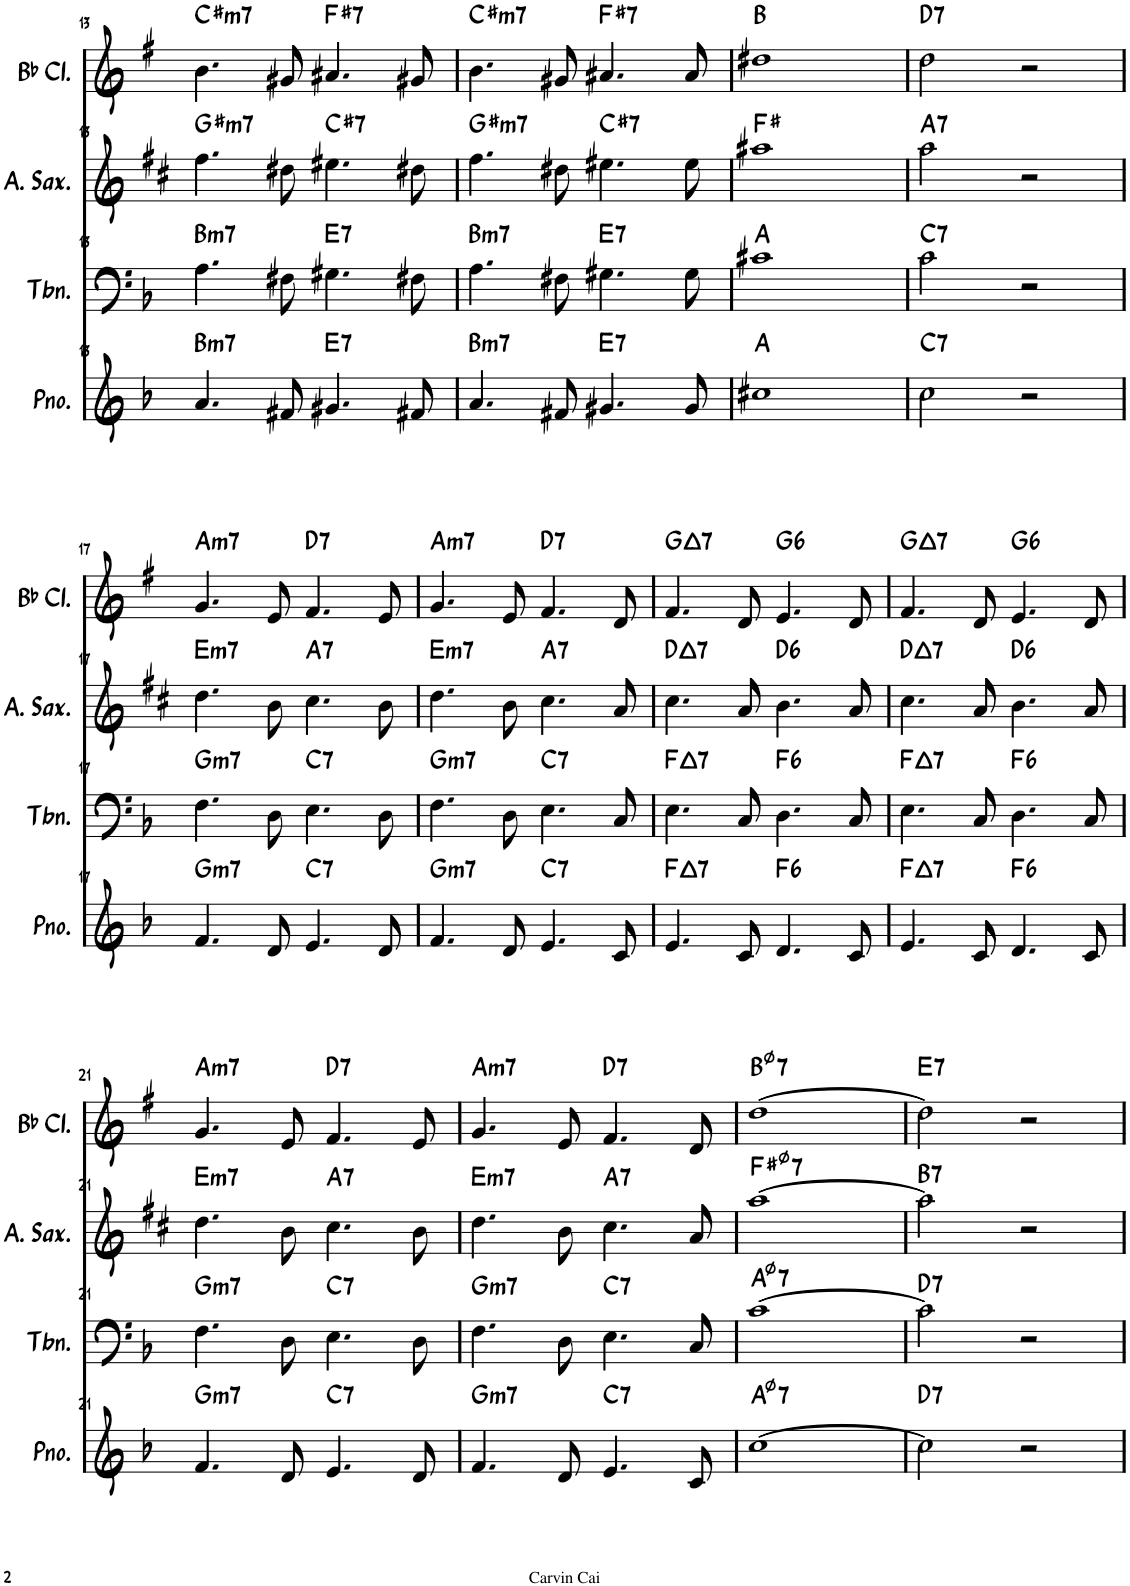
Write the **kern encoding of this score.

**kern	**harte	**kern	**harte	**kern	**harte	**kern	**harte
*part4	*part4	*part3	*part3	*part2	*part2	*part1	*part1
*staff4	*	*staff3	*	*staff2	*	*staff1	*
*I"钢琴	*	*I"长号	*	*I"中音萨克斯	*	*I"降B调单簧管	*
!!LO:PB:g=z
*clefG2	*	*clefF4	*	*clefG2	*	*clefG2	*
*	*	*	*	*Trd5c9	*	*Trd1c2	*
*k[b-]	*	*k[b-]	*	*k[f#c#]	*	*k[f#]	*
*M4/4	*	*M4/4	*	*M4/4	*	*M4/4	*
=13	=13	=13	=13	=13	=13	=13	=13
!	!LO:H:kt=m7	!	!LO:H:kt=m7	!	!LO:H:kt=m7	!	!LO:H:kt=m7
4.a/	B:min7	4.A\	B:min7	4.ff#\	G#:min7	4.b\	C#:min7
8f#X/	.	8F#X\	.	8dd#X\	.	8g#X/	.
!	!LO:H:kt=7	!	!LO:H:kt=7	!	!LO:H:kt=7	!	!LO:H:kt=7
4.g#X/	E:7	4.G#X\	E:7	4.ee#X\	C#:7	4.a#X/	F#:7
8f#X/	.	8F#X\	.	8dd#X\	.	8g#X/	.
=14	=14	=14	=14	=14	=14	=14	=14
!	!LO:H:kt=m7	!	!LO:H:kt=m7	!	!LO:H:kt=m7	!	!LO:H:kt=m7
4.a/	B:min7	4.A\	B:min7	4.ff#\	G#:min7	4.b\	C#:min7
8f#X/	.	8F#X\	.	8dd#X\	.	8g#X/	.
!	!LO:H:kt=7	!	!LO:H:kt=7	!	!LO:H:kt=7	!	!LO:H:kt=7
4.g#X/	E:7	4.G#X\	E:7	4.ee#X\	C#:7	4.a#X/	F#:7
8g#/	.	8G#\	.	8ee#\	.	8a#/	.
=15	=15	=15	=15	=15	=15	=15	=15
1cc#X	A:maj	1c#X	A:maj	1aa#X	F#:maj	1dd#X	B:maj
=16	=16	=16	=16	=16	=16	=16	=16
!	!LO:H:kt=7	!	!LO:H:kt=7	!	!LO:H:kt=7	!	!LO:H:kt=7
2cc\	C:7	2c\	C:7	2aa\	A:7	2dd\	D:7
2r	.	2r	.	2r	.	2r	.
!!LO:LB:g=z
=17	=17	=17	=17	=17	=17	=17	=17
!	!LO:H:kt=m7	!	!LO:H:kt=m7	!	!LO:H:kt=m7	!	!LO:H:kt=m7
4.f/	G:min7	4.F\	G:min7	4.dd\	E:min7	4.g/	A:min7
8d/	.	8D\	.	8b\	.	8e/	.
!	!LO:H:kt=7	!	!LO:H:kt=7	!	!LO:H:kt=7	!	!LO:H:kt=7
4.e/	C:7	4.E\	C:7	4.cc#\	A:7	4.f#/	D:7
8d/	.	8D\	.	8b\	.	8e/	.
=18	=18	=18	=18	=18	=18	=18	=18
!	!LO:H:kt=m7	!	!LO:H:kt=m7	!	!LO:H:kt=m7	!	!LO:H:kt=m7
4.f/	G:min7	4.F\	G:min7	4.dd\	E:min7	4.g/	A:min7
8d/	.	8D\	.	8b\	.	8e/	.
!	!LO:H:kt=7	!	!LO:H:kt=7	!	!LO:H:kt=7	!	!LO:H:kt=7
4.e/	C:7	4.E\	C:7	4.cc#\	A:7	4.f#/	D:7
8c/	.	8C/	.	8a/	.	8d/	.
=19	=19	=19	=19	=19	=19	=19	=19
!	!LO:H:kt=7	!	!LO:H:kt=7	!	!LO:H:kt=7	!	!LO:H:kt=7
4.e/	F:maj7	4.E\	F:maj7	4.cc#\	D:maj7	4.f#/	G:maj7
8c/	.	8C/	.	8a/	.	8d/	.
!	!LO:H:kt=6	!	!LO:H:kt=6	!	!LO:H:kt=6	!	!LO:H:kt=6
4.d/	F:maj6	4.D\	F:maj6	4.b\	D:maj6	4.e/	G:maj6
8c/	.	8C/	.	8a/	.	8d/	.
=20	=20	=20	=20	=20	=20	=20	=20
!	!LO:H:kt=7	!	!LO:H:kt=7	!	!LO:H:kt=7	!	!LO:H:kt=7
4.e/	F:maj7	4.E\	F:maj7	4.cc#\	D:maj7	4.f#/	G:maj7
8c/	.	8C/	.	8a/	.	8d/	.
!	!LO:H:kt=6	!	!LO:H:kt=6	!	!LO:H:kt=6	!	!LO:H:kt=6
4.d/	F:maj6	4.D\	F:maj6	4.b\	D:maj6	4.e/	G:maj6
8c/	.	8C/	.	8a/	.	8d/	.
!!LO:LB:g=z
=21	=21	=21	=21	=21	=21	=21	=21
!	!LO:H:kt=m7	!	!LO:H:kt=m7	!	!LO:H:kt=m7	!	!LO:H:kt=m7
4.f/	G:min7	4.F\	G:min7	4.dd\	E:min7	4.g/	A:min7
8d/	.	8D\	.	8b\	.	8e/	.
!	!LO:H:kt=7	!	!LO:H:kt=7	!	!LO:H:kt=7	!	!LO:H:kt=7
4.e/	C:7	4.E\	C:7	4.cc#\	A:7	4.f#/	D:7
8d/	.	8D\	.	8b\	.	8e/	.
=22	=22	=22	=22	=22	=22	=22	=22
!	!LO:H:kt=m7	!	!LO:H:kt=m7	!	!LO:H:kt=m7	!	!LO:H:kt=m7
4.f/	G:min7	4.F\	G:min7	4.dd\	E:min7	4.g/	A:min7
8d/	.	8D\	.	8b\	.	8e/	.
!	!LO:H:kt=7	!	!LO:H:kt=7	!	!LO:H:kt=7	!	!LO:H:kt=7
4.e/	C:7	4.E\	C:7	4.cc#\	A:7	4.f#/	D:7
8c/	.	8C/	.	8a/	.	8d/	.
=23	=23	=23	=23	=23	=23	=23	=23
!	!LO:H:kt=7	!	!LO:H:kt=7	!	!LO:H:kt=7	!	!LO:H:kt=7
[1cc	A:hdim7	[1c	A:hdim7	[1aa	F#:hdim7	[1dd	B:hdim7
=24	=24	=24	=24	=24	=24	=24	=24
!	!LO:H:kt=7	!	!LO:H:kt=7	!	!LO:H:kt=7	!	!LO:H:kt=7
2cc\]	D:7	2c\]	D:7	2aa\]	B:7	2dd\]	E:7
2r	.	2r	.	2r	.	2r	.
=	=	=	=	=	=	=	=
*-	*-	*-	*-	*-	*-	*-	*-
